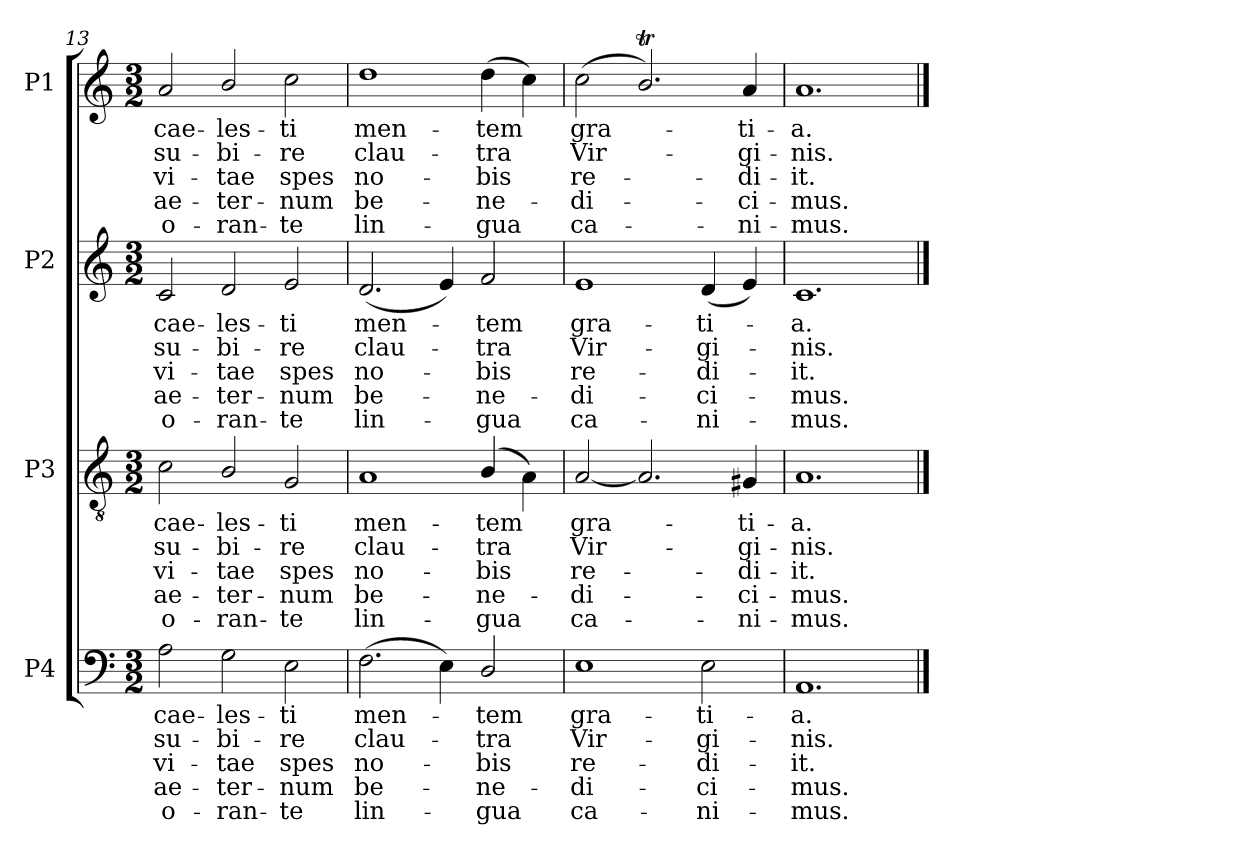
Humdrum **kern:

**kern	**text	**text	**text	**text	**text	**kern	**text	**text	**text	**text	**text	**kern	**text	**text	**text	**text	**text	**kern	**text	**text	**text	**text	**text
*part4	*part4	*part4	*part4	*part4	*part4	*part3	*part3	*part3	*part3	*part3	*part3	*part2	*part2	*part2	*part2	*part2	*part2	*part1	*part1	*part1	*part1	*part1	*part1
*staff4	*staff4	*staff4	*staff4	*staff4	*staff4	*staff3	*staff3	*staff3	*staff3	*staff3	*staff3	*staff2	*staff2	*staff2	*staff2	*staff2	*staff2	*staff1	*staff1	*staff1	*staff1	*staff1	*staff1
*I"P4	*	*	*	*	*	*I"P3	*	*	*	*	*	*I"P2	*	*	*	*	*	*I"P1	*	*	*	*	*
!!LO:LB:g=z
*clefF4	*	*	*	*	*	*clefGv2	*	*	*	*	*	*clefG2	*	*	*	*	*	*clefG2	*	*	*	*	*
*	*	*	*	*	*	*ITrd7c12	*	*	*	*	*	*	*	*	*	*	*	*	*	*	*	*	*
*k[]	*	*	*	*	*	*k[]	*	*	*	*	*	*k[]	*	*	*	*	*	*k[]	*	*	*	*	*
*C:	*	*	*	*	*	*C:	*	*	*	*	*	*C:	*	*	*	*	*	*C:	*	*	*	*	*
*M3/2	*	*	*	*	*	*M3/2	*	*	*	*	*	*M3/2	*	*	*	*	*	*M3/2	*	*	*	*	*
=13	=13	=13	=13	=13	=13	=13	=13	=13	=13	=13	=13	=13	=13	=13	=13	=13	=13	=13	=13	=13	=13	=13	=13
!	!LO:LY:b:color=#000000	!LO:LY:b:color=#000000	!LO:LY:b:color=#000000	!LO:LY:b:color=#000000	!LO:LY:b:color=#000000	!	!	!	!	!	!	!	!	!	!	!	!	!	!	!	!	!	!
!	!	!	!	!	!	!	!LO:LY:b:color=#000000	!LO:LY:b:color=#000000	!LO:LY:b:color=#000000	!LO:LY:b:color=#000000	!LO:LY:b:color=#000000	!	!	!	!	!	!	!	!	!	!	!	!
!	!	!	!	!	!	!	!	!	!	!	!	!	!LO:LY:b:color=#000000	!LO:LY:b:color=#000000	!LO:LY:b:color=#000000	!LO:LY:b:color=#000000	!LO:LY:b:color=#000000	!	!	!	!	!	!
!	!	!	!	!	!	!	!	!	!	!	!	!	!	!	!	!	!	!	!LO:LY:b:color=#000000	!LO:LY:b:color=#000000	!LO:LY:b:color=#000000	!LO:LY:b:color=#000000	!LO:LY:b:color=#000000
2Ai\	cae-	su-	vi-	-ae-	-o-	2Ci\	cae-	su-	vi-	-ae-	-o-	2ci/	cae-	su-	vi-	-ae-	-o-	2ai/	cae-	su-	vi-	-ae-	-o-
!	!LO:LY:b:color=#000000	!LO:LY:b:color=#000000	!LO:LY:b:color=#000000	!LO:LY:b:color=#000000	!LO:LY:b:color=#000000	!	!	!	!	!	!	!	!	!	!	!	!	!	!	!	!	!	!
!	!	!	!	!	!	!	!LO:LY:b:color=#000000	!LO:LY:b:color=#000000	!LO:LY:b:color=#000000	!LO:LY:b:color=#000000	!LO:LY:b:color=#000000	!	!	!	!	!	!	!	!	!	!	!	!
!	!	!	!	!	!	!	!	!	!	!	!	!	!LO:LY:b:color=#000000	!LO:LY:b:color=#000000	!LO:LY:b:color=#000000	!LO:LY:b:color=#000000	!LO:LY:b:color=#000000	!	!	!	!	!	!
!	!	!	!	!	!	!	!	!	!	!	!	!	!	!	!	!	!	!	!LO:LY:b:color=#000000	!LO:LY:b:color=#000000	!LO:LY:b:color=#000000	!LO:LY:b:color=#000000	!LO:LY:b:color=#000000
2Gi\	-les-	-bi-	-tae	ter-	-ran-	2BBi/	-les-	-bi-	-tae	ter-	-ran-	2di/	-les-	-bi-	-tae	ter-	-ran-	2bi/	-les-	-bi-	-tae	ter-	-ran-
!	!LO:LY:b:color=#000000	!LO:LY:b:color=#000000	!LO:LY:b:color=#000000	!LO:LY:b:color=#000000	!LO:LY:b:color=#000000	!	!	!	!	!	!	!	!	!	!	!	!	!	!	!	!	!	!
!	!	!	!	!	!	!	!LO:LY:b:color=#000000	!LO:LY:b:color=#000000	!LO:LY:b:color=#000000	!LO:LY:b:color=#000000	!LO:LY:b:color=#000000	!	!	!	!	!	!	!	!	!	!	!	!
!	!	!	!	!	!	!	!	!	!	!	!	!	!LO:LY:b:color=#000000	!LO:LY:b:color=#000000	!LO:LY:b:color=#000000	!LO:LY:b:color=#000000	!LO:LY:b:color=#000000	!	!	!	!	!	!
!	!	!	!	!	!	!	!	!	!	!	!	!	!	!	!	!	!	!	!LO:LY:b:color=#000000	!LO:LY:b:color=#000000	!LO:LY:b:color=#000000	!LO:LY:b:color=#000000	!LO:LY:b:color=#000000
2Ei\	-ti	-re	-spes	num	te	2GGi/	-ti	-re	-spes	num	te	2ei/	-ti	-re	-spes	num	te	2cci\	-ti	-re	-spes	num	te
=14	=14	=14	=14	=14	=14	=14	=14	=14	=14	=14	=14	=14	=14	=14	=14	=14	=14	=14	=14	=14	=14	=14	=14
!	!LO:LY:b:color=#000000	!LO:LY:b:color=#000000	!LO:LY:b:color=#000000	!LO:LY:b:color=#000000	!LO:LY:b:color=#000000	!	!	!	!	!	!	!	!	!	!	!	!	!	!	!	!	!	!
!	!	!	!	!	!	!	!LO:LY:b:color=#000000	!LO:LY:b:color=#000000	!LO:LY:b:color=#000000	!LO:LY:b:color=#000000	!LO:LY:b:color=#000000	!	!	!	!	!	!	!	!	!	!	!	!
!	!	!	!	!	!	!	!	!	!	!	!	!	!LO:LY:b:color=#000000	!LO:LY:b:color=#000000	!LO:LY:b:color=#000000	!LO:LY:b:color=#000000	!LO:LY:b:color=#000000	!	!	!	!	!	!
!	!	!	!	!	!	!	!	!	!	!	!	!	!	!	!	!	!	!	!LO:LY:b:color=#000000	!LO:LY:b:color=#000000	!LO:LY:b:color=#000000	!LO:LY:b:color=#000000	!LO:LY:b:color=#000000
(2.Fi\	men-	clau-	no-	-be-	-lin-	1AAi	men-	clau-	no-	-be-	-lin-	(2.di/	men-	clau-	no-	-be-	-lin-	1ddi	men-	clau-	no-	-be-	-lin-
4Ei\)	.	.	.	.	.	.	.	.	.	.	.	4ei/)	.	.	.	.	.	.	.	.	.	.	.
!	!LO:LY:b:color=#000000	!LO:LY:b:color=#000000	!LO:LY:b:color=#000000	!LO:LY:b:color=#000000	!LO:LY:b:color=#000000	!	!	!	!	!	!	!	!	!	!	!	!	!	!	!	!	!	!
!	!	!	!	!	!	!	!LO:LY:b:color=#000000	!LO:LY:b:color=#000000	!LO:LY:b:color=#000000	!LO:LY:b:color=#000000	!LO:LY:b:color=#000000	!	!	!	!	!	!	!	!	!	!	!	!
!	!	!	!	!	!	!	!	!	!	!	!	!	!LO:LY:b:color=#000000	!LO:LY:b:color=#000000	!LO:LY:b:color=#000000	!LO:LY:b:color=#000000	!LO:LY:b:color=#000000	!	!	!	!	!	!
!	!	!	!	!	!	!	!	!	!	!	!	!	!	!	!	!	!	!	!LO:LY:b:color=#000000	!LO:LY:b:color=#000000	!LO:LY:b:color=#000000	!LO:LY:b:color=#000000	!LO:LY:b:color=#000000
2Di/	-tem	-tra	-bis	ne-	-gua	(4BBi/	-tem	-tra	-bis	ne-	gua	2fi/	-tem	-tra	-bis	ne-	-gua	(4ddi\	-tem	-tra	-bis	ne-	-gua
.	.	.	.	.	.	4AAi\)	.	.	.	.	.	.	.	.	.	.	.	4cci\)	.	.	.	.	.
=15	=15	=15	=15	=15	=15	=15	=15	=15	=15	=15	=15	=15	=15	=15	=15	=15	=15	=15	=15	=15	=15	=15	=15
!	!LO:LY:b:color=#000000	!LO:LY:b:color=#000000	!LO:LY:b:color=#000000	!LO:LY:b:color=#000000	!LO:LY:b:color=#000000	!	!	!	!	!	!	!	!	!	!	!	!	!	!	!	!	!	!
!	!	!	!	!	!	!	!LO:LY:b:color=#000000	!LO:LY:b:color=#000000	!LO:LY:b:color=#000000	!LO:LY:b:color=#000000	!LO:LY:b:color=#000000	!	!	!	!	!	!	!	!	!	!	!	!
!	!	!	!	!	!	!	!	!	!	!	!	!	!LO:LY:b:color=#000000	!LO:LY:b:color=#000000	!LO:LY:b:color=#000000	!LO:LY:b:color=#000000	!LO:LY:b:color=#000000	!	!	!	!	!	!
!	!	!	!	!	!	!	!	!	!	!	!	!	!	!	!	!	!	!	!LO:LY:b:color=#000000	!LO:LY:b:color=#000000	!LO:LY:b:color=#000000	!LO:LY:b:color=#000000	!LO:LY:b:color=#000000
1Ei	gra-	Vir-	re-	-di-	-ca-	[2AAi/	gra-	Vir-	-re-	-di-	-ca-	1ei	gra-	Vir-	re-	-di-	-ca-	(2cci\	gra-	Vir-	re-	-di-	-ca-
.	.	.	.	.	.	2.AAi/]	.	.	.	.	.	.	.	.	.	.	.	2.bti/)	.	.	.	.	.
!	!LO:LY:b:color=#000000	!LO:LY:b:color=#000000	!LO:LY:b:color=#000000	!LO:LY:b:color=#000000	!LO:LY:b:color=#000000	!	!	!	!	!	!	!	!	!	!	!	!	!	!	!	!	!	!
!	!	!	!	!	!	!	!	!	!	!	!	!	!LO:LY:b:color=#000000	!LO:LY:b:color=#000000	!LO:LY:b:color=#000000	!LO:LY:b:color=#000000	!LO:LY:b:color=#000000	!	!	!	!	!	!
2Ei\	-ti-	-gi-	-di-	-ci-	-ni-	.	.	.	.	.	.	(4di/	-ti-	-gi-	-di-	-ci-	-ni-	.	.	.	.	.	.
!	!	!	!	!	!	!	!LO:LY:b:color=#000000	!LO:LY:b:color=#000000	!LO:LY:b:color=#000000	!LO:LY:b:color=#000000	!LO:LY:b:color=#000000	!	!	!	!	!	!	!	!	!	!	!	!
!	!	!	!	!	!	!	!	!	!	!	!	!	!	!	!	!	!	!	!LO:LY:b:color=#000000	!LO:LY:b:color=#000000	!LO:LY:b:color=#000000	!LO:LY:b:color=#000000	!LO:LY:b:color=#000000
.	.	.	.	.	.	4GG#Xi/	-ti-	-gi-	-di-	-ci-	-ni-	4ei/)	.	.	.	.	.	4ai/	-ti-	-gi-	-di-	-ci-	-ni-
=16	=16	=16	=16	=16	=16	=16	=16	=16	=16	=16	=16	=16	=16	=16	=16	=16	=16	=16	=16	=16	=16	=16	=16
!	!LO:LY:b:color=#000000	!LO:LY:b:color=#000000	!LO:LY:b:color=#000000	!LO:LY:b:color=#000000	!LO:LY:b:color=#000000	!	!	!	!	!	!	!	!	!	!	!	!	!	!	!	!	!	!
!	!	!	!	!	!	!	!LO:LY:b:color=#000000	!LO:LY:b:color=#000000	!LO:LY:b:color=#000000	!LO:LY:b:color=#000000	!LO:LY:b:color=#000000	!	!	!	!	!	!	!	!	!	!	!	!
!	!	!	!	!	!	!	!	!	!	!	!	!	!LO:LY:b:color=#000000	!LO:LY:b:color=#000000	!LO:LY:b:color=#000000	!LO:LY:b:color=#000000	!LO:LY:b:color=#000000	!	!	!	!	!	!
!	!	!	!	!	!	!	!	!	!	!	!	!	!	!	!	!	!	!	!LO:LY:b:color=#000000	!LO:LY:b:color=#000000	!LO:LY:b:color=#000000	!LO:LY:b:color=#000000	!LO:LY:b:color=#000000
1.AAi	-a.	-nis.	-it.	mus.	mus.	1.AAi	-a.	-nis.	-it.	mus.	mus.	1.ci	-a.	-nis.	-it.	mus.	mus.	1.ai	-a.	-nis.	-it.	mus.	mus.
==	==	==	==	==	==	==	==	==	==	==	==	==	==	==	==	==	==	==	==	==	==	==	==
*-	*-	*-	*-	*-	*-	*-	*-	*-	*-	*-	*-	*-	*-	*-	*-	*-	*-	*-	*-	*-	*-	*-	*-
